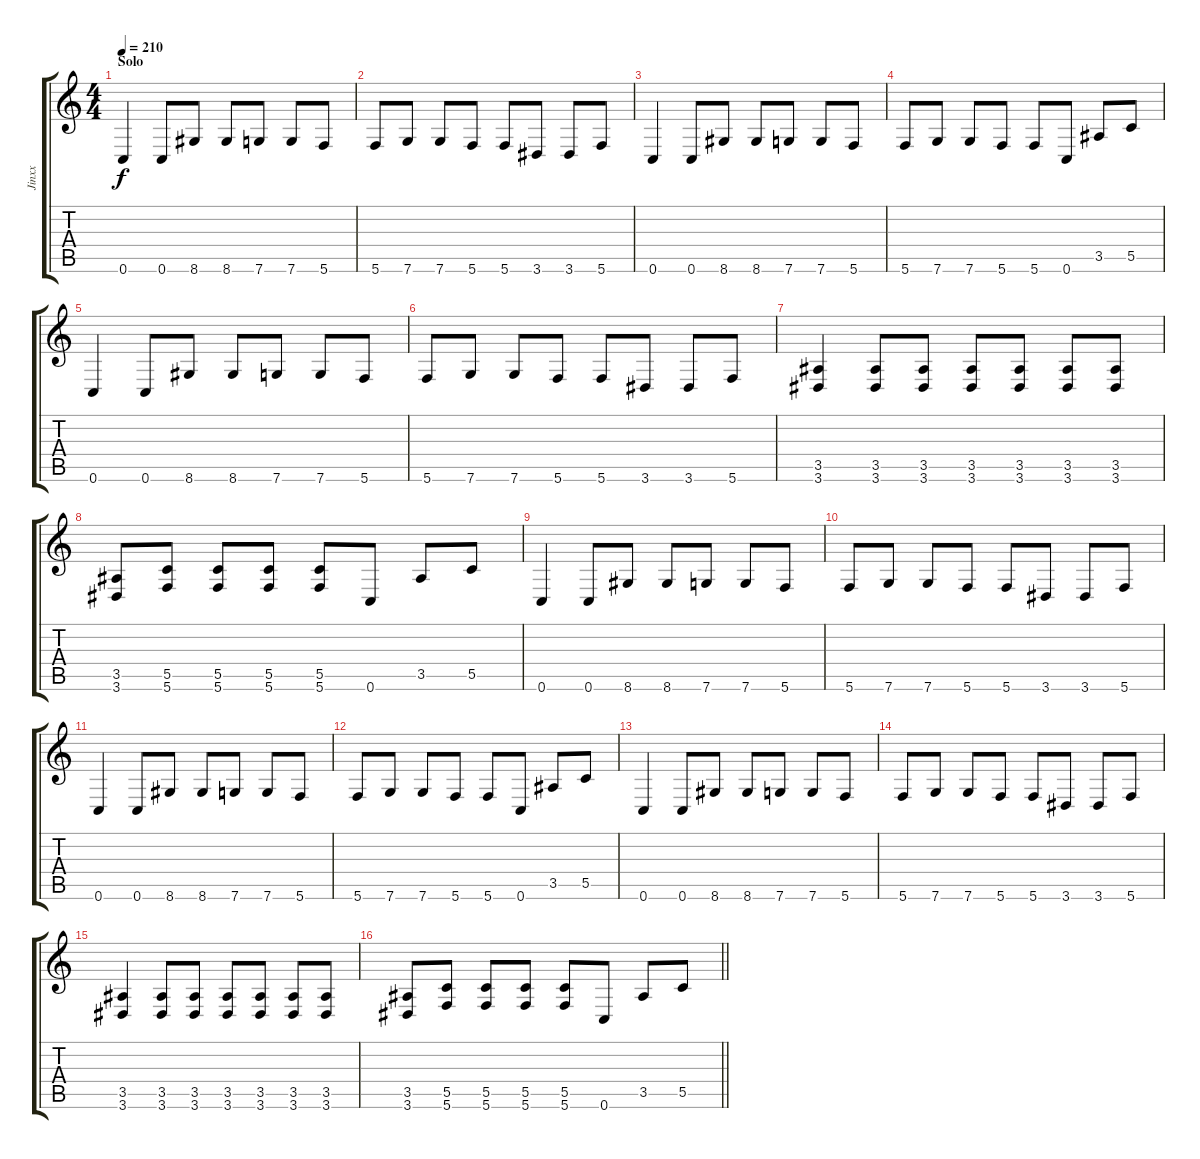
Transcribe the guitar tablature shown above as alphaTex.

\track ("Jinxx" "Jinxx") {instrument distortionguitar}
\staff {score tabs}
\tuning (D4 A3 F3 C3 G2 C2) {hide}
\ts (4 4)
\section ("" "Solo")
\tempo 210
\clef g2
\ks c
0.6.4{dy f volume 12 balance 8} 0.6.8 8.6.8 8.6.8 7.6.8 7.6.8 5.6.8 |
5.6.8 7.6.8 7.6.8 5.6.8 5.6.8 3.6.8 3.6.8 5.6.8 |
0.6.4 0.6.8 8.6.8 8.6.8 7.6.8 7.6.8 5.6.8 |
5.6.8 7.6.8 7.6.8 5.6.8 5.6.8 0.6.8 3.5.8 5.5.8 |
0.6.4 0.6.8 8.6.8 8.6.8 7.6.8 7.6.8 5.6.8 |
5.6.8 7.6.8 7.6.8 5.6.8 5.6.8 3.6.8 3.6.8 5.6.8 |
(3.5 3.6).4 (3.5 3.6).8 (3.5 3.6).8 (3.5 3.6).8 (3.5 3.6).8 (3.5 3.6).8 (3.5 3.6).8 |
(3.5 3.6).8 (5.5 5.6).8 (5.5 5.6).8 (5.5 5.6).8 (5.5 5.6).8 0.6.8 3.5.8 5.5.8 |
0.6.4 0.6.8 8.6.8 8.6.8 7.6.8 7.6.8 5.6.8 |
5.6.8 7.6.8 7.6.8 5.6.8 5.6.8 3.6.8 3.6.8 5.6.8 |
0.6.4 0.6.8 8.6.8 8.6.8 7.6.8 7.6.8 5.6.8 |
5.6.8 7.6.8 7.6.8 5.6.8 5.6.8 0.6.8 3.5.8 5.5.8 |
0.6.4 0.6.8 8.6.8 8.6.8 7.6.8 7.6.8 5.6.8 |
5.6.8 7.6.8 7.6.8 5.6.8 5.6.8 3.6.8 3.6.8 5.6.8 |
(3.5 3.6).4 (3.5 3.6).8 (3.5 3.6).8 (3.5 3.6).8 (3.5 3.6).8 (3.5 3.6).8 (3.5 3.6).8 |
\barLineRight lightlight
(3.5 3.6).8 (5.5 5.6).8 (5.5 5.6).8 (5.5 5.6).8 (5.5 5.6).8 0.6.8 3.5.8 5.5.8
